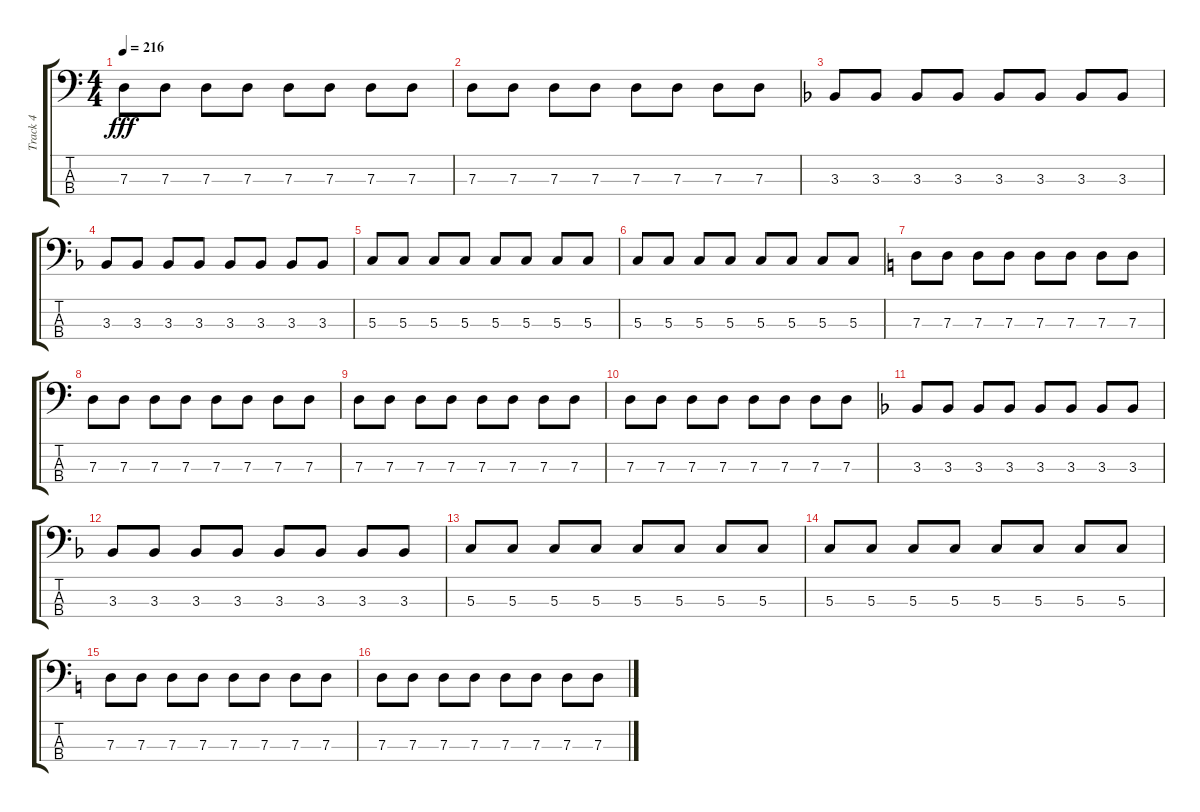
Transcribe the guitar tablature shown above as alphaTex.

\track ("Track 4" "Track 4") {instrument electricbassfinger}
\staff {score tabs}
\tuning (F2 C2 G1 D1) {hide}
\ts (4 4)
\tempo 216
\clef f4
\ks c
7.3.8{dy fff} 7.3.8 7.3.8 7.3.8 7.3.8 7.3.8 7.3.8 7.3.8 |
7.3.8 7.3.8 7.3.8 7.3.8 7.3.8 7.3.8 7.3.8 7.3.8 |
\ks f
3.3.8 3.3.8 3.3.8 3.3.8 3.3.8 3.3.8 3.3.8 3.3.8 |
3.3.8 3.3.8 3.3.8 3.3.8 3.3.8 3.3.8 3.3.8 3.3.8 |
5.3.8 5.3.8 5.3.8 5.3.8 5.3.8 5.3.8 5.3.8 5.3.8 |
5.3.8 5.3.8 5.3.8 5.3.8 5.3.8 5.3.8 5.3.8 5.3.8 |
\ks c
7.3.8 7.3.8 7.3.8 7.3.8 7.3.8 7.3.8 7.3.8 7.3.8 |
7.3.8 7.3.8 7.3.8 7.3.8 7.3.8 7.3.8 7.3.8 7.3.8 |
7.3.8 7.3.8 7.3.8 7.3.8 7.3.8 7.3.8 7.3.8 7.3.8 |
7.3.8 7.3.8 7.3.8 7.3.8 7.3.8 7.3.8 7.3.8 7.3.8 |
\ks f
3.3.8 3.3.8 3.3.8 3.3.8 3.3.8 3.3.8 3.3.8 3.3.8 |
3.3.8 3.3.8 3.3.8 3.3.8 3.3.8 3.3.8 3.3.8 3.3.8 |
5.3.8 5.3.8 5.3.8 5.3.8 5.3.8 5.3.8 5.3.8 5.3.8 |
5.3.8 5.3.8 5.3.8 5.3.8 5.3.8 5.3.8 5.3.8 5.3.8 |
\ks c
7.3.8 7.3.8 7.3.8 7.3.8 7.3.8 7.3.8 7.3.8 7.3.8 |
7.3.8 7.3.8 7.3.8 7.3.8 7.3.8 7.3.8 7.3.8 7.3.8
